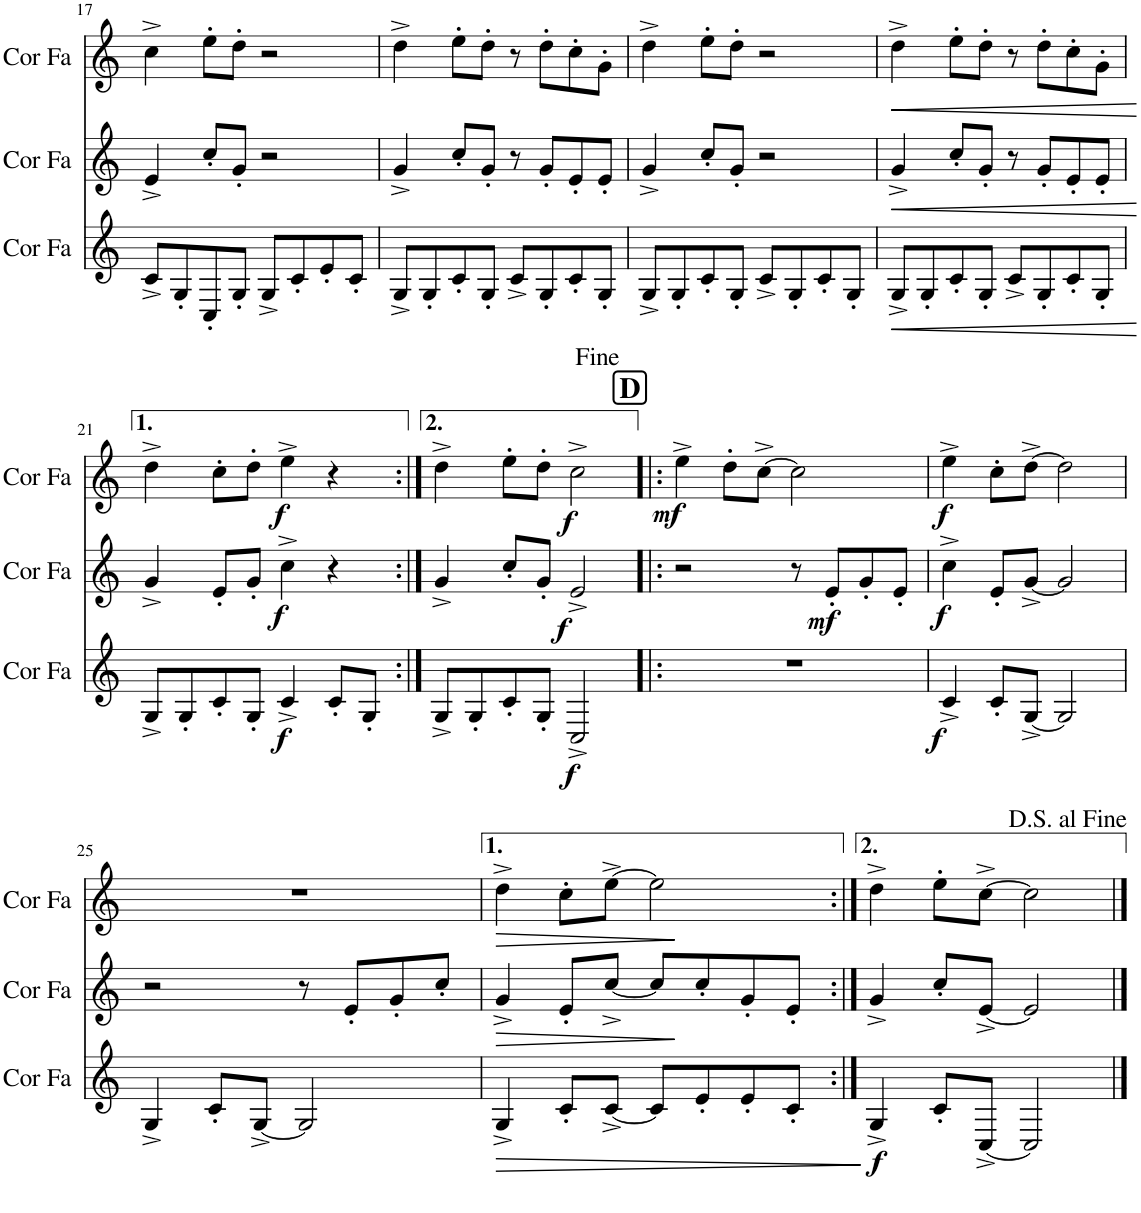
**kern	**dynam	**kern	**dynam	**kern	**dynam
*part3	*part3	*part2	*part2	*part1	*part1
*staff3	*staff3	*staff2	*staff2	*staff1	*staff1
*I"Cor en Fa	*	*I"Cor en Fa	*	*I"Cor en Fa	*
*I'Cor Fa	*	*I'Cor Fa	*	*I'Cor Fa	*
!!LO:PB:g=z
*clefG2	*	*clefG2	*	*clefG2	*
*Trd4c7	*	*Trd4c7	*	*Trd4c7	*
*k[]	*	*k[]	*	*k[]	*
*M4/4	*	*M4/4	*	*M4/4	*
=17	=17	=17	=17	=17	=17
8c^/L	.	4e^/	.	4cc^\	.
8G'/	.	.	.	.	.
8C'/	.	8cc'/L	.	8ee'\L	.
8G'/J	.	8g'/J	.	8dd'\J	.
8G^/L	.	2r	.	2r	.
8c'/	.	.	.	.	.
8e'/	.	.	.	.	.
8c'/J	.	.	.	.	.
=18	=18	=18	=18	=18	=18
8G^/L	.	4g^/	.	4dd^\	.
8G'/	.	.	.	.	.
8c'/	.	8cc'/L	.	8ee'\L	.
8G'/J	.	8g'/J	.	8dd'\J	.
8c^/L	.	8r	.	8r	.
8G'/	.	8g'/L	.	8dd'\L	.
8c'/	.	8e'/	.	8cc'\	.
8G'/J	.	8e'/J	.	8g'\J	.
=19	=19	=19	=19	=19	=19
8G^/L	.	4g^/	.	4dd^\	.
8G'/	.	.	.	.	.
8c'/	.	8cc'/L	.	8ee'\L	.
8G'/J	.	8g'/J	.	8dd'\J	.
8c^/L	.	2r	.	2r	.
8G'/	.	.	.	.	.
8c'/	.	.	.	.	.
8G'/J	.	.	.	.	.
=20	=20	=20	=20	=20	=20
!	!LO:HP:b	!	!LO:HP:b	!	!LO:HP:b
8G^/L	<	4g^/	<	4dd^\	<
8G'/	.	.	.	.	.
8c'/	.	8cc'/L	.	8ee'\L	.
8G'/J	.	8g'/J	.	8dd'\J	.
8c^/L	.	8r	.	8r	.
8G'/	.	8g'/L	.	8dd'\L	.
8c'/	.	8e'/	.	8cc'\	.
8G'/J	.	8e'/J	.	8g'\J	.
.	[	.	[	.	[
!!LO:LB:g=z
=21	=21	=21	=21	=21	=21
8G^/L	.	4g^/	.	4dd^\	.
8G'/	.	.	.	.	.
8c'/	.	8e'/L	.	8cc'\L	.
8G'/J	.	8g'/J	.	8dd'\J	.
!	!LO:DY:b	!	!LO:DY:b	!	!LO:DY:b
4c^/	f	4cc^\	f	4ee^\	f
8c'/L	.	4r	.	4r	.
8G'/J	.	.	.	.	.
=22:|!	=22:|!	=22:|!	=22:|!	=22:|!	=22:|!
8G^/L	.	4g^/	.	4dd^\	.
8G'/	.	.	.	.	.
8c'/	.	8cc'/L	.	8ee'\L	.
8G'/J	.	8g'/J	.	8dd'\J	.
!	!LO:DY:b	!	!LO:DY:b	!	!LO:DY:b
2C^/	f	2e^/	f	2cc^\	f
!!LO:REH:place=s1:a:B:cj:fs=14:t=D
=23!|:	=23!|:	=23!|:	=23!|:	=23!|:	=23!|:
!	!	!	!	!	!LO:DY:b
1r	.	2r	.	4ee^\	mf
.	.	.	.	8dd'\L	.
.	.	.	.	[8cc^\J	.
.	.	8r	.	2cc\]	.
!	!	!	!LO:DY:b	!	!
.	.	8e'/L	mf	.	.
.	.	8g'/	.	.	.
.	.	8e'/J	.	.	.
=24	=24	=24	=24	=24	=24
!	!LO:DY:b	!	!LO:DY:b	!	!LO:DY:b
4c^/	f	4cc^\	f	4ee^\	f
8c'/L	.	8e'/L	.	8cc'\L	.
[8G^/J	.	[8g^/J	.	[8dd^\J	.
2G/]	.	2g/]	.	2dd\]	.
!!LO:LB:g=z
=25	=25	=25	=25	=25	=25
4G^/	.	2r	.	1r	.
8c'/L	.	.	.	.	.
[8G^/J	.	.	.	.	.
2G/]	.	8r	.	.	.
.	.	8e'/L	.	.	.
.	.	8g'/	.	.	.
.	.	8cc'/J	.	.	.
=26	=26	=26	=26	=26	=26
!	!LO:HP:b	!	!LO:HP:b	!	!LO:HP:b
4G^/	>	4g^/	>	4dd^\	>
8c'/L	.	8e'/L	.	8cc'\L	.
[8c^/J	.	[8cc^/J	.	[8ee^\J	.
8c/L]	.	8cc/L]	.	2ee\]	.
8e'/	.	8cc'/	.	.	.
8e'/	.	8g'/	.	.	.
8c'/J	.	8e'/J	.	.	.
.	]	.	]	.	]
=27:|!	=27:|!	=27:|!	=27:|!	=27:|!	=27:|!
!	!LO:DY:b	!	!	!	!
4G^/	f	4g^/	.	4dd^\	.
8c'/L	.	8cc'/L	.	8ee'\L	.
[8C^/J	.	[8e^/J	.	[8cc^\J	.
2C/]	.	2e/]	.	2cc\]	.
==	==	==	==	==	==
*-	*-	*-	*-	*-	*-
